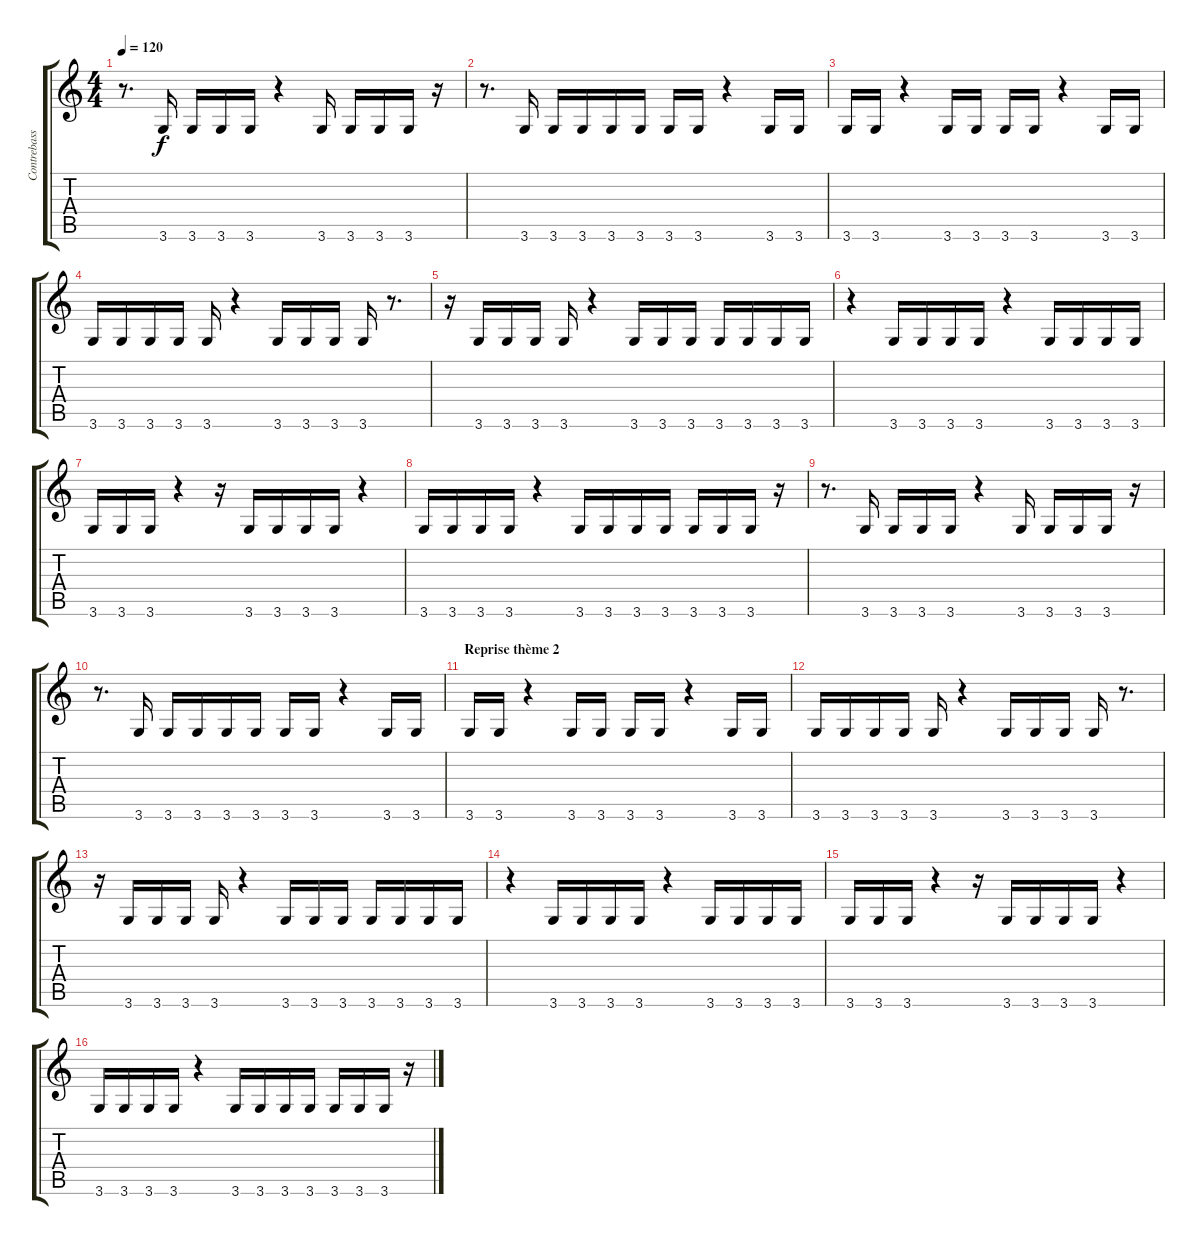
\track ("Contrebass" "Contrebass") {instrument contrabass}
\staff {score tabs}
\tuning (E4 B3 G3 D3 A2 E2) {hide}
\ts (4 4)
\tempo 120
\clef g2
\ks c
r.8{d dy f} 3.6.16 3.6.16 3.6.16 3.6.16 r.4 3.6.16 3.6.16 3.6.16 3.6.16 r.16 |
r.8{d} 3.6.16 3.6.16 3.6.16 3.6.16 3.6.16 3.6.16 3.6.16 r.4 3.6.16 3.6.16 |
3.6.16 3.6.16 r.4 3.6.16 3.6.16 3.6.16 3.6.16 r.4 3.6.16 3.6.16 |
3.6.16 3.6.16 3.6.16 3.6.16 3.6.16 r.4 3.6.16 3.6.16 3.6.16 3.6.16 r.8{d} |
r.16 3.6.16 3.6.16 3.6.16 3.6.16 r.4 3.6.16 3.6.16 3.6.16 3.6.16 3.6.16 3.6.16 3.6.16 |
r.4 3.6.16 3.6.16 3.6.16 3.6.16 r.4 3.6.16 3.6.16 3.6.16 3.6.16 |
3.6.16 3.6.16 3.6.16 r.4 r.16 3.6.16 3.6.16 3.6.16 3.6.16 r.4 |
3.6.16 3.6.16 3.6.16 3.6.16 r.4 3.6.16 3.6.16 3.6.16 3.6.16 3.6.16 3.6.16 3.6.16 r.16 |
r.8{d} 3.6.16 3.6.16 3.6.16 3.6.16 r.4 3.6.16 3.6.16 3.6.16 3.6.16 r.16 |
r.8{d} 3.6.16 3.6.16 3.6.16 3.6.16 3.6.16 3.6.16 3.6.16 r.4 3.6.16 3.6.16 |
\section ("" "Reprise thème 2")
3.6.16 3.6.16 r.4 3.6.16 3.6.16 3.6.16 3.6.16 r.4 3.6.16 3.6.16 |
3.6.16 3.6.16 3.6.16 3.6.16 3.6.16 r.4 3.6.16 3.6.16 3.6.16 3.6.16 r.8{d} |
r.16 3.6.16 3.6.16 3.6.16 3.6.16 r.4 3.6.16 3.6.16 3.6.16 3.6.16 3.6.16 3.6.16 3.6.16 |
r.4 3.6.16 3.6.16 3.6.16 3.6.16 r.4 3.6.16 3.6.16 3.6.16 3.6.16 |
3.6.16 3.6.16 3.6.16 r.4 r.16 3.6.16 3.6.16 3.6.16 3.6.16 r.4 |
3.6.16 3.6.16 3.6.16 3.6.16 r.4 3.6.16 3.6.16 3.6.16 3.6.16 3.6.16 3.6.16 3.6.16 r.16
